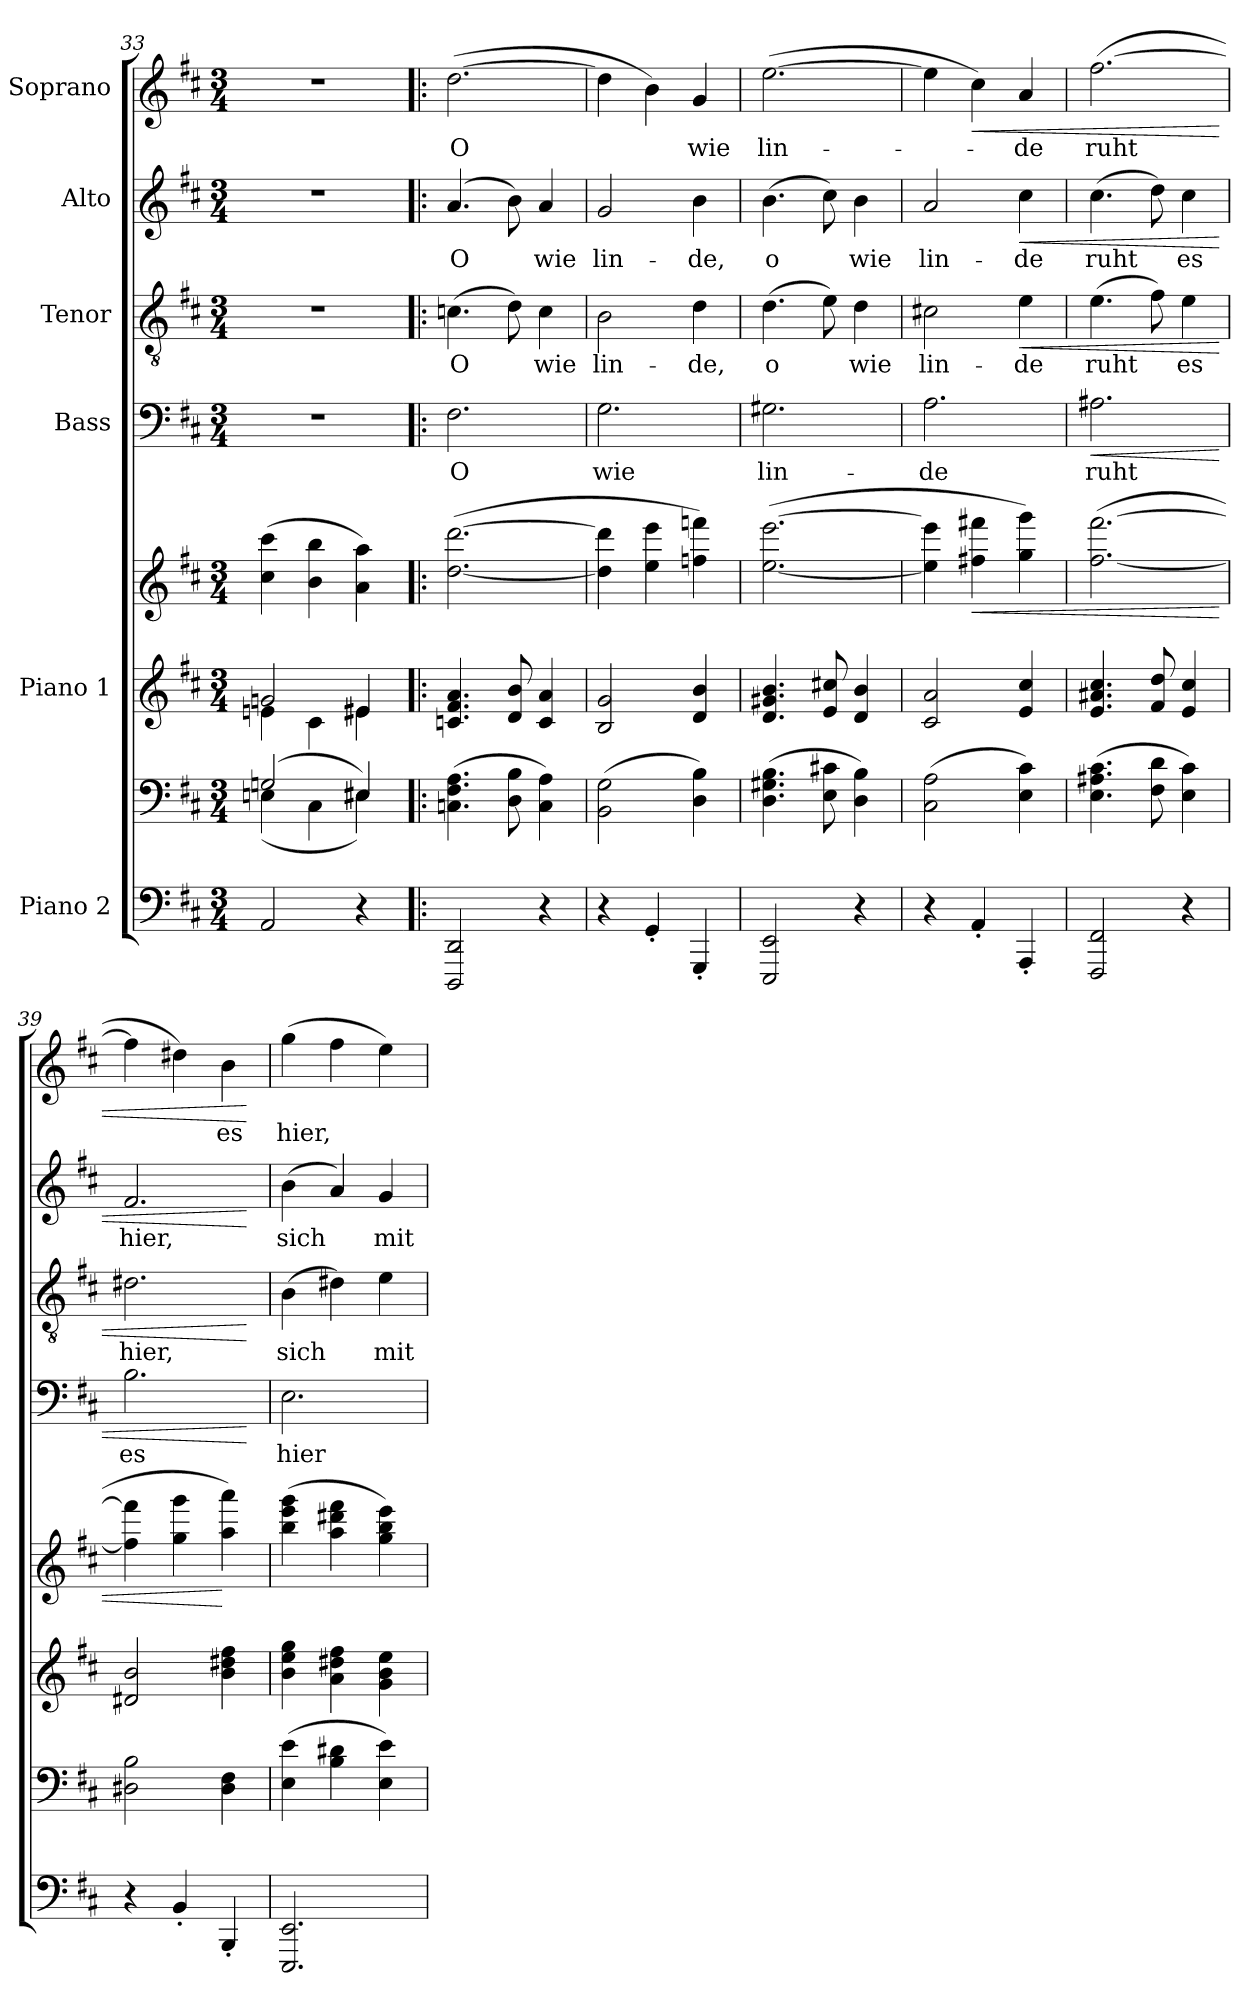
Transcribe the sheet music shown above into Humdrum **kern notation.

**kern	**kern	**kern	**kern	**dynam	**kern	**text	**dynam	**kern	**text	**dynam	**kern	**text	**dynam	**kern	**text	**dynam
*part6	*part6	*part5	*part5	*part5	*part4	*part4	*part4	*part3	*part3	*part3	*part2	*part2	*part2	*part1	*part1	*part1
*staff8	*staff7	*staff6	*staff5	*staff5/6	*staff4	*staff4	*staff4	*staff3	*staff3	*staff3	*staff2	*staff2	*staff2	*staff1	*staff1	*staff1
*I"Piano 2	*	*I"Piano 1	*	*	*I"Bass	*	*	*I"Tenor	*	*	*I"Alto	*	*	*I"Soprano	*	*
!!LO:LB:g=z
*clefF4	*clefF4	*clefG2	*clefG2	*	*clefF4	*	*	*clefGv2	*	*	*clefG2	*	*	*clefG2	*	*
*k[f#c#]	*k[f#c#]	*k[f#c#]	*k[f#c#]	*	*k[f#c#]	*	*	*k[f#c#]	*	*	*k[f#c#]	*	*	*k[f#c#]	*	*
*D:	*D:	*D:	*D:	*	*D:	*	*	*D:	*	*	*D:	*	*	*D:	*	*
*M3/4	*M3/4	*M3/4	*M3/4	*	*M3/4	*	*	*M3/4	*	*	*M3/4	*	*	*M3/4	*	*
=33	=33	=33	=33	=33	=33	=33	=33	=33	=33	=33	=33	=33	=33	=33	=33	=33
*	*^	*^	*	*	*	*	*	*	*	*	*	*	*	*	*	*
2AA/	(2Gn/	(4En\	2gn/	4en\	(4cc#\ 4ccc#\	.	2.r	.	.	2.r	.	.	2.r	.	.	2.r	.	.
.	.	4C#\	.	4c#\	4b\ 4bb\	.	.	.	.	.	.	.	.	.	.	.	.	.
4r	4E#/)	4E#X\)	4e#/	4e#X\	4a\ 4aa\)	.	.	.	.	.	.	.	.	.	.	.	.	.
*	*v	*v	*	*	*	*	*	*	*	*	*	*	*	*	*	*	*	*
*	*	*v	*v	*	*	*	*	*	*	*	*	*	*	*	*	*	*
=34!|:	=34!|:	=34!|:	=34!|:	=34!|:	=34!|:	=34!|:	=34!|:	=34!|:	=34!|:	=34!|:	=34!|:	=34!|:	=34!|:	=34!|:	=34!|:	=34!|:
2DDD/ 2DD/	(4.Cn\ 4.F#\ 4.A\	4.cn/ 4.f#/ 4.a/	([2.dd\ [2.ddd\	.	2.F#\	O	.	(4.cn\	O	.	(4.a/	O	.	([2.dd\	O	.
.	8D\ 8B\	8d/ 8b/	.	.	.	.	.	8d\)	.	.	8b\)	.	.	.	.	.
4r	4C\ 4A\)	4c/ 4a/	.	.	.	.	.	4c\	wie	.	4a/	wie	.	.	.	.
=35	=35	=35	=35	=35	=35	=35	=35	=35	=35	=35	=35	=35	=35	=35	=35	=35
4r	(2BB\ 2G\	2B/ 2g/	4dd\] 4ddd\]	.	2.G\	wie	.	2B\	lin-	.	2g/	lin-	.	4dd\]	.	.
4GG'</	.	.	4ee\ 4eee\	.	.	.	.	.	.	.	.	.	.	4b\)	.	.
4GGG'</	4D\ 4B\)	4d/ 4b/	4ffn\ 4fffn\)	.	.	.	.	4d\	-de,	.	4b\	-de,	.	4g/	wie	.
=36	=36	=36	=36	=36	=36	=36	=36	=36	=36	=36	=36	=36	=36	=36	=36	=36
2EEE/ 2EE/	(4.D\ 4.G#X\ 4.B\	4.d/ 4.g#X/ 4.b/	([2.ee\ [2.eee\	.	2.G#X\	lin-	.	(4.d\	o	.	(4.b\	o	.	([2.ee\	lin-	.
.	8E\ 8c#X\	8e/ 8cc#X/	.	.	.	.	.	8e\)	.	.	8cc#\)	.	.	.	.	.
4r	4D\ 4B\)	4d/ 4b/	.	.	.	.	.	4d\	wie	.	4b\	wie	.	.	.	.
=37	=37	=37	=37	=37	=37	=37	=37	=37	=37	=37	=37	=37	=37	=37	=37	=37
4r	(2C#\ 2A\	2c#/ 2a/	4ee\] 4eee\]	.	2.A\	-de	.	2c#X\	lin-	.	2a/	lin-	.	4ee\]	.	.
!	!	!	!	!LO:HP:b	!	!	!	!	!	!	!	!	!	!	!	!LO:HP:b
4AA'</	.	.	4ff#X\ 4fff#X\	<	.	.	.	.	.	.	.	.	.	4cc#\)	.	<
!	!	!	!	!	!	!	!	!	!	!LO:HP:b	!	!	!LO:HP:b	!	!	!
4AAA'</	4E\ 4c#\)	4e/ 4cc#/	4gg\ 4ggg\)	.	.	.	.	4e\	-de	<	4cc#\	-de	<	4a/	-de	.
!!LO:PB:g=z
=38	=38	=38	=38	=38	=38	=38	=38	=38	=38	=38	=38	=38	=38	=38	=38	=38
!	!	!	!	!	!	!	!LO:HP:b	!	!	!	!	!	!	!	!	!
2FFF#/ 2FF#/	(4.E\ 4.A#X\ 4.c#\	4.e/ 4.a#X/ 4.cc#/	([2.ff#\ [2.fff#\	.	2.A#X\	ruht	<	(4.e\	ruht	.	(4.cc#\	ruht	.	([2.ff#\	ruht	.
.	8F#\ 8d\	8f#/ 8dd/	.	.	.	.	.	8f#\)	.	.	8dd\)	.	.	.	.	.
4r	4E\ 4c#\)	4e/ 4cc#/	.	.	.	.	.	4e\	es	.	4cc#\	es	.	.	.	.
=39	=39	=39	=39	=39	=39	=39	=39	=39	=39	=39	=39	=39	=39	=39	=39	=39
4r	2D#X\ 2B\	2d#X/ 2b/	4ff#\] 4fff#\]	.	2.B\	es	.	2.d#X\	hier,	.	2.f#/	hier,	.	4ff#\]	.	.
4BB'</	.	.	4gg\ 4ggg\	.	.	.	.	.	.	.	.	.	.	4dd#X\)	.	.
4BBB'</	4D#\ 4F#\	4b\ 4dd#X\ 4ff#\	4aa\ 4aaa\)	[	.	.	.	.	.	.	.	.	.	4b\	es	.
.	.	.	.	.	.	.	[	.	.	[	.	.	[	.	.	[
=40	=40	=40	=40	=40	=40	=40	=40	=40	=40	=40	=40	=40	=40	=40	=40	=40
2.EEE/ 2.EE/	(4E\ 4e\	4b\ 4ee\ 4gg\	(4bb\ 4eee\ 4ggg\	.	2.E\	hier	.	(4B\	sich	.	(4b\	sich	.	(4gg\	hier,	.
.	4B\ 4d#X\	4a\ 4dd#X\ 4ff#\	4aa\ 4ddd#X\ 4fff#\	.	.	.	.	4d#X\)	.	.	4a/)	.	.	4ff#\	.	.
.	4E\ 4e\)	4g\ 4b\ 4ee\	4gg\ 4bb\ 4eee\)	.	.	.	.	4e\	mit	.	4g/	mit	.	4ee\)	.	.
=	=	=	=	=	=	=	=	=	=	=	=	=	=	=	=	=
*-	*-	*-	*-	*-	*-	*-	*-	*-	*-	*-	*-	*-	*-	*-	*-	*-
